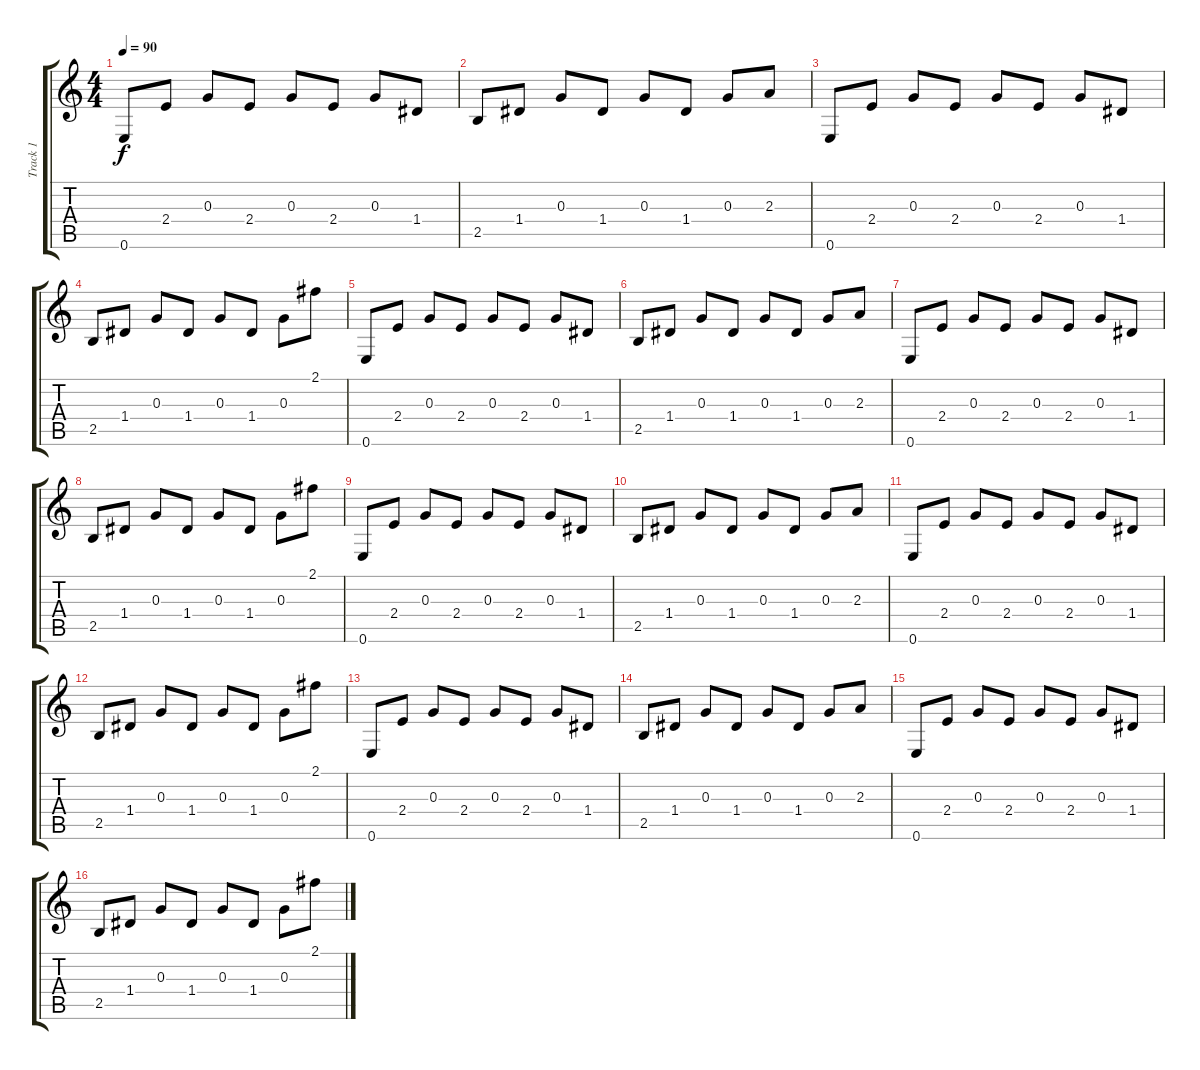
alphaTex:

\track ("Track 1" "Track 1") {instrument electricguitarjazz}
\staff {score tabs}
\tuning (E4 B3 G3 D3 A2 E2) {hide}
\ts (4 4)
\tempo 90
\clef g2
\ks c
0.6.8{dy f} 2.4.8 0.3.8 2.4.8 0.3.8 2.4.8 0.3.8 1.4.8 |
2.5.8 1.4.8 0.3.8 1.4.8 0.3.8 1.4.8 0.3.8 2.3.8 |
0.6.8 2.4.8 0.3.8 2.4.8 0.3.8 2.4.8 0.3.8 1.4.8 |
2.5.8 1.4.8 0.3.8 1.4.8 0.3.8 1.4.8 0.3.8 2.1.8 |
0.6.8 2.4.8 0.3.8 2.4.8 0.3.8 2.4.8 0.3.8 1.4.8 |
2.5.8 1.4.8 0.3.8 1.4.8 0.3.8 1.4.8 0.3.8 2.3.8 |
0.6.8 2.4.8 0.3.8 2.4.8 0.3.8 2.4.8 0.3.8 1.4.8 |
2.5.8 1.4.8 0.3.8 1.4.8 0.3.8 1.4.8 0.3.8 2.1.8 |
0.6.8 2.4.8 0.3.8 2.4.8 0.3.8 2.4.8 0.3.8 1.4.8 |
2.5.8 1.4.8 0.3.8 1.4.8 0.3.8 1.4.8 0.3.8 2.3.8 |
0.6.8 2.4.8 0.3.8 2.4.8 0.3.8 2.4.8 0.3.8 1.4.8 |
2.5.8 1.4.8 0.3.8 1.4.8 0.3.8 1.4.8 0.3.8 2.1.8 |
0.6.8 2.4.8 0.3.8 2.4.8 0.3.8 2.4.8 0.3.8 1.4.8 |
2.5.8 1.4.8 0.3.8 1.4.8 0.3.8 1.4.8 0.3.8 2.3.8 |
0.6.8 2.4.8 0.3.8 2.4.8 0.3.8 2.4.8 0.3.8 1.4.8 |
2.5.8 1.4.8 0.3.8 1.4.8 0.3.8 1.4.8 0.3.8 2.1.8
